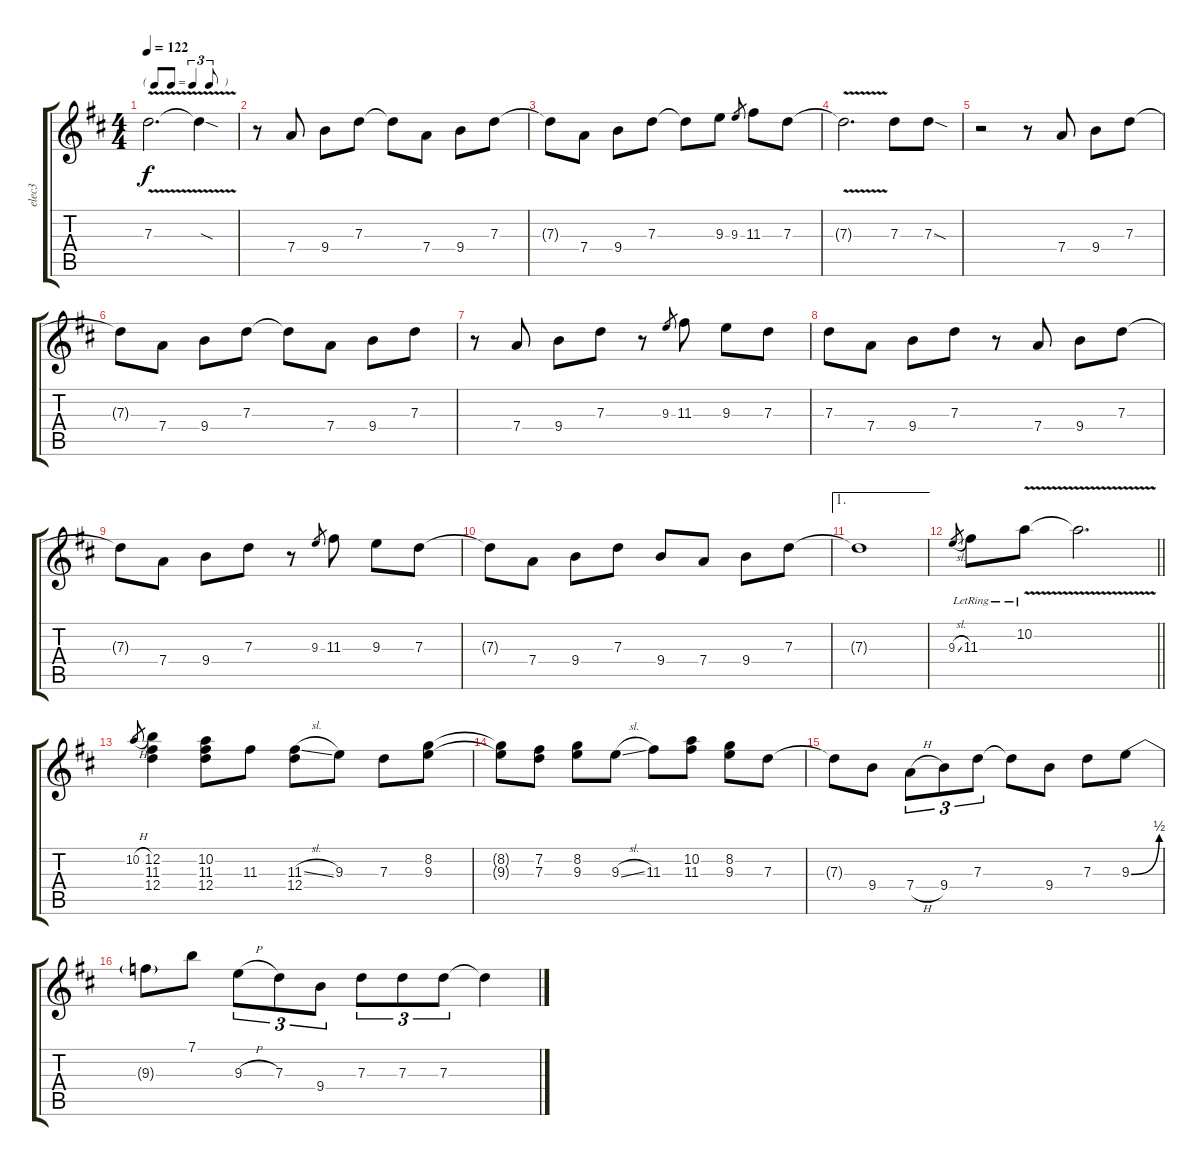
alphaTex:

\track ("elec3" "elec3") {instrument distortionguitar}
\staff {score tabs}
\tuning (E4 B3 G3 D3 A2 E2) {hide}
\ts (4 4)
\tf triplet8th
\tempo 122
\clef g2
\ks d
7.3{v t}.2{d dy f} 7.3{sod t}.4 |
r.8 7.4.8 9.4.8 7.3.8 7.3{t}.8 7.4.8 9.4.8 7.3.8 |
7.3{t}.8 7.4.8 9.4.8 7.3.8 7.3{t}.8 9.3.8 9.3.8{gr} 11.3.8 7.3.8 |
7.3{v t}.2{d} 7.3.8 7.3{sod}.8 |
r.2 r.8 7.4.8 9.4.8 7.3.8 |
7.3{t}.8 7.4.8 9.4.8 7.3.8 7.3{t}.8 7.4.8 9.4.8 7.3.8 |
r.8 7.4.8 9.4.8 7.3.8 r.8 9.3.8{gr} 11.3.8 9.3.8 7.3.8 |
7.3.8 7.4.8 9.4.8 7.3.8 r.8 7.4.8 9.4.8 7.3.8 |
7.3{t}.8 7.4.8 9.4.8 7.3.8 r.8 9.3.8{gr} 11.3.8 9.3.8 7.3.8 |
7.3{t}.8 7.4.8 9.4.8 7.3.8 9.4.8 7.4.8 9.4.8 7.3.8 |
\ae 1
7.3{t}.1 |
\barLineRight lightlight
9.3{sl}.8{gr} 11.3{lr}.8 10.2{v lr}.8 10.2{v t}.2{d} |
10.2{h}.8{gr} (12.2 11.3 12.4).4 (10.2 11.3 12.4).8 11.3.8 (11.3{sl} 12.4).8 9.3.8 7.3.8 (8.2 9.3).8 |
(8.2{t} 9.3{t}).8 (7.2 7.3).8 (8.2 9.3).8 9.3{sl}.8 11.3.8 (10.2 11.3).8 (8.2 9.3).8 7.3.8 |
7.3{t}.8 9.4.8 7.4{h}.8{tu (3 2)} 9.4.8{tu (3 2)} 7.3.8{tu (3 2)} 7.3{t}.8 9.4.8 7.3.8 9.3{be (bend 0 0 60 2)}.8 |
9.3{t}.8 7.1.8 9.3{h}.8{tu (3 2)} 7.3.8{tu (3 2)} 9.4.8{tu (3 2)} 7.3.8{tu (3 2)} 7.3.8{tu (3 2)} 7.3.8{tu (3 2)} 7.3{t}.4
